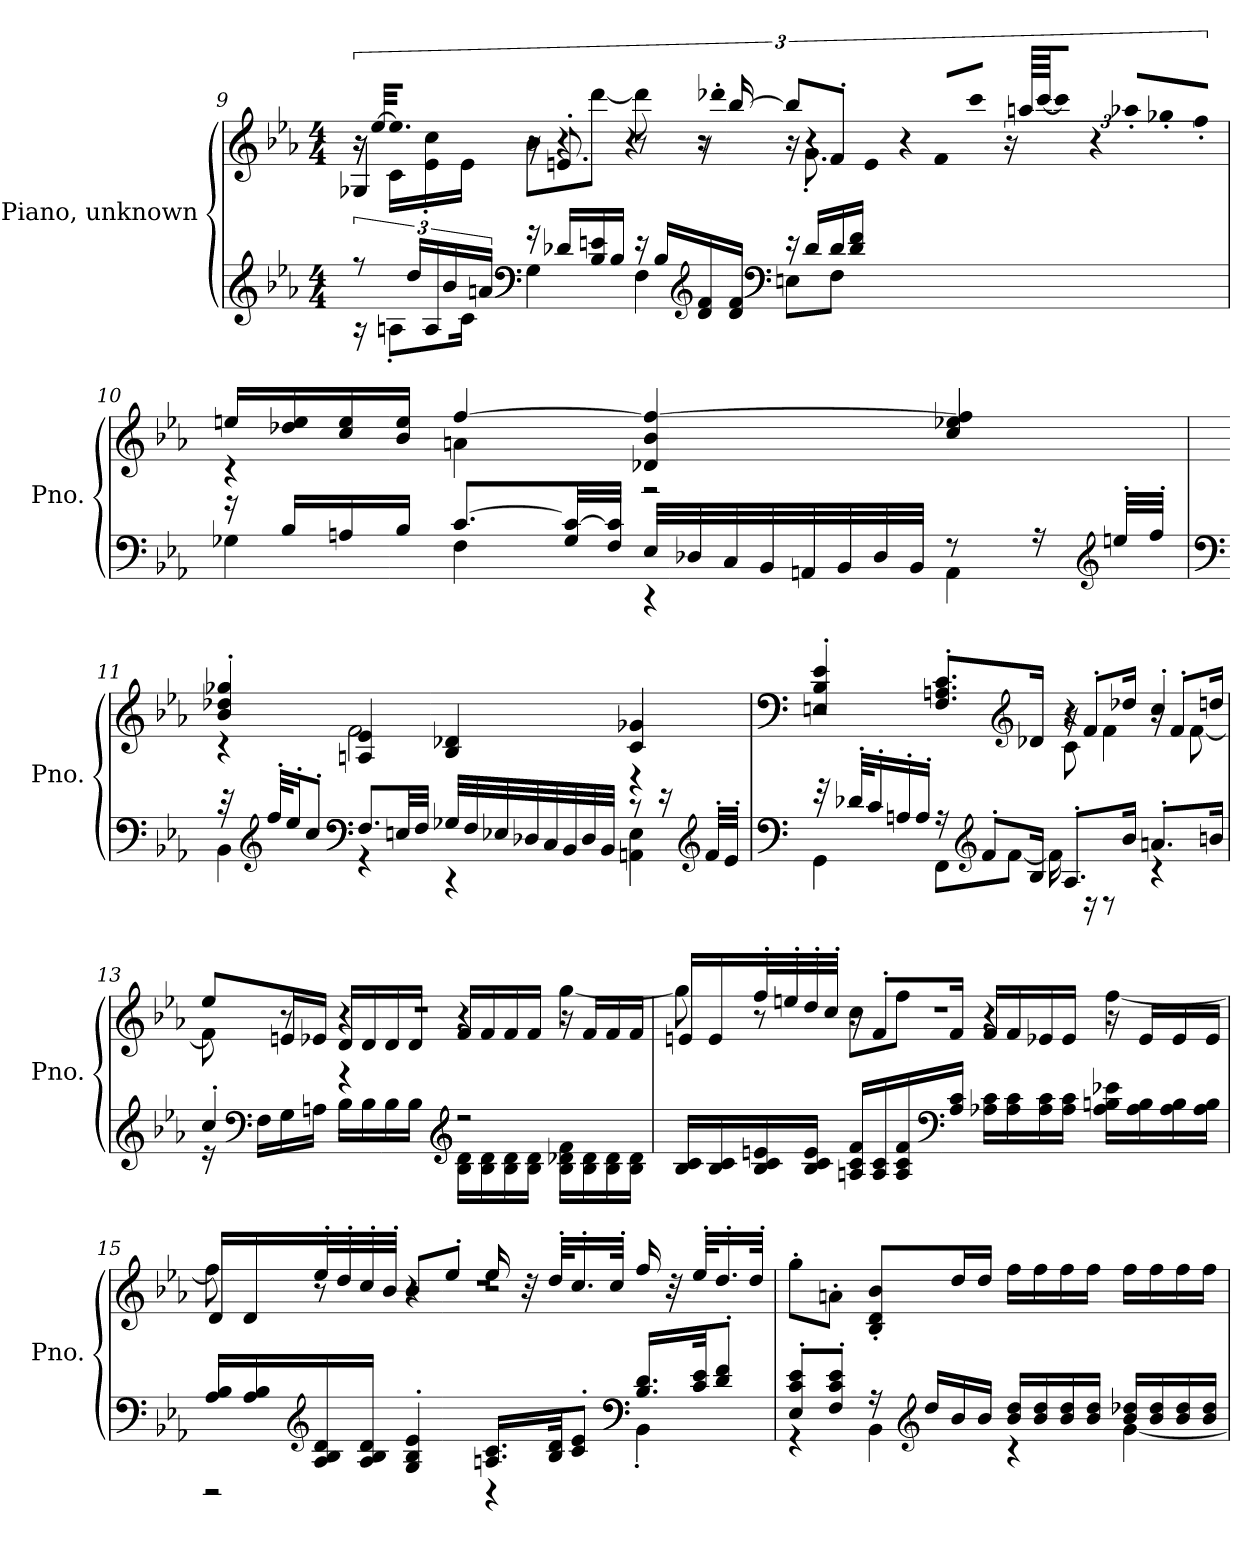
**kern	**kern
*part1	*part1
*staff2	*staff1
*I"Piano, unknown	*
*I'Pno.	*
!!LO:LB:g=z
*clefG2	*clefG2
*k[b-e-a-]	*k[b-e-a-]
*M4/4	*M4/4
=9	=9
*^	*^
*	*	*	*^
12r	16r	24r	16r	4G-X/
.	.	[48ee-/KKL	.	.
.	8An'\L	8.ee-/J]	16c\LL	.
24dd/LL	.	.	.	.
*Xbrackettup	*	*	*	*
24A/	.	.	16e-\' 16cc\'	.
24b-/	.	.	.	.
.	16c\Jk	.	16e-\JJ	.
24an/JJ	.	.	.	.
*clefF4	*	*	*	*
16r	4G\	16r	8b-\L	16r
16d-X/LL	.	32r	.	8.en'/
.	.	32ddd-X'/	.	.
16B-/ 16en/	.	16r	[8ddd-\J	.
16B-/JJ	.	16e/	.	.
16r	4F\	16r	8ddd-\]	8r
16B-/LL	.	16f/LL	.	.
*clefG2	*	*	*	*
16d-/ 16f/	.	16ccc/JJ	8r	16r
16d-/ 16f/JJ	.	24r	.	[16bb-/
.	.	96aan/LLLL	.	.
.	.	[96ccc/JJJ	.	.
*clefF4	*	*	*	*
16r	8En\L	8ccc/J]	16r	8bb-/L]
16d-/LL	.	.	8.g'\	.
16d-/	8F\J	32r	.	8f'/J
.	.	32aa-X'/LLL	.	.
16d-/ 16f/JJ	.	32gg-X'/	.	.
.	.	32ff'/JJJ	.	.
*	*	*	*v	*v
!!LO:PB:g=z
=10	=10	=10	=10
16r	4G-X\	16een/LL	4r
16B-/LL	.	16dd-X/ 16ee/	.
16An/	.	16cc/ 16ee/	.
16B-/JJ	.	16b-/ 16ee/JJ	.
[8.c/L	4F\	[4ff/	4an\
32G-/ 32c/_LL	.	.	.
32F/ 32c/]JJJ	.	.	.
32E-/LLL	4r	4d-X/ 4b-/ 4ff/_	2r
32D-X/	.	.	.
32C/	.	.	.
32BB-/	.	.	.
32AAn/	.	.	.
32BB-/	.	.	.
32D-/	.	.	.
32BB-/JJJ	.	.	.
8r	4AA\	4cc/ 4ee-X/ 4ff/]	.
16r	.	.	.
*clefG2	*	*	*
32een'/LLL	.	.	.
32ff'/JJJ	.	.	.
!!LO:LB:g=z	!!
=11	=11	=11	=11
*clefF4	*	*	*
32r	4BB-\	4b-/' 4dd-X/' 4gg-X/'	4r
*clefG2	*	*	*
32ff'/KLL	.	.	.
16ee-'/J	.	.	.
8cc'/J	.	.	.
*clefF4	*	*	*
8.F/L	4r	4An/ 4e-/	2f\
32En/LL	.	.	.
32F/JJJ	.	.	.
32G-X/LLL	4r	4B-/ 4d-X/	.
32F/	.	.	.
32E-X/	.	.	.
32D-X/	.	.	.
32C/	.	.	.
32BB-/	.	.	.
32D-/	.	.	.
32BB-/JJJ	.	.	.
8r	4AAn\ 4E-\	4c/ 4g-X/	4r
16r	.	.	.
*clefG2	*	*	*
32f'/LLL	.	.	.
32e-'/JJJ	.	.	.
*	*	*v	*v
!!LO:LB:g=z
=12	=12	=12
*clefF4	*	*clefF4
*	*	*^
*	*	*	*^
32r	4GG\	2r	2r	4En/' 4B-/' 4e-/'
32d-X'/KLL	.	.	.	.
16c'/	.	.	.	.
16An'/	.	.	.	.
16A'/JJ	.	.	.	.
16r	8FF\L	.	.	8.F/' 8.An/' 8.c/'L
*clefG2	*	*	*	*
8f'/L	.	.	.	.
.	[8f\J	.	.	.
*	*	*clefG2	*	*
16B-/Jk	.	.	.	16d-X/Jk
8.A'/L	16f\]	4r	8c\	16r
.	16r	.	.	8f'/L
.	8r	.	4f\	.
16b-/Jk	.	.	.	16dd-X/Jk
8.an'/L	4r	4cc'/	.	16r
.	.	.	.	8f'/L
.	.	.	[8f\	.
16bn/Jk	.	.	.	16ddn/Jk
!!LO:LB:g=z	!!	!!
=13	=13	=13	=13	=13
4cc'/	16r	1r	8f\]	8ee-/L
*clefF4	*	*	*	*
.	16F\LL	.	.	.
.	16G\	.	8r	16en/L
.	16An\JJ	.	.	16e-X/JJ
4r	16B-\LL	.	4r	16d/LL
.	16B-\	.	.	16d/
.	16B-\	.	.	16d/
.	16B-\JJ	.	.	16d/JJ
*clefG2	*	*	*	*
2r	16B-\ 16d\LL	.	4r	16f/LL
.	16B-\ 16d\	.	.	16f/
.	16B-\ 16d\	.	.	16f/
.	16B-\ 16d\JJ	.	.	16f/JJ
.	16B-\ 16d-X\ 16f\LL	.	[4gg\	16r
.	16B-\ 16d-\	.	.	16f/LL
.	16B-\ 16d-\	.	.	16f/
.	16B-\ 16d-\JJ	.	.	16f/JJ
*v	*v	*	*	*
!!LO:LB:g=z	!!	!!
=14	=14	=14	=14
16B-/ 16c/LL	1r	8gg\]	16en/LL
16B-/ 16c/	.	.	16e/
16B-/ 16c/ 16en/	.	8r	32ff'/L
.	.	.	32een'/
16B-/ 16c/ 16e/JJ	.	.	32dd'/
.	.	.	32cc'/JJJ
16An/ 16c/ 16f/LL	.	8cc\L	16r
16A/ 16c/	.	.	8f'/L
16A/ 16c/ 16f/	.	8ff\J	.
*clefF4	*	*	*
16A/ 16c/JJ	.	.	16f/Jk
16A-X\ 16c\LL	.	4r	16f/LL
16A-\ 16c\	.	.	16f/
16A-\ 16c\	.	.	16e-X/
16A-\ 16c\JJ	.	.	16e-/JJ
16A-\ 16Bn\ 16e-X\LL	.	[4ff\	16r
16A-\ 16B\	.	.	16e-/LL
16A-\ 16B\	.	.	16e-/
16A-\ 16B\JJ	.	.	16e-/JJ
!!LO:LB:g=z	!!	!!
=15	=15	=15	=15
*^	*	*	*
16A-/ 16B-/LL	2r	1r	8ff\]	16d/LL
16A-/ 16B-/	.	.	.	16d/
*clefG2	*	*	*	*
16A-/ 16B-/ 16d/	.	.	8r	32ee-'/L
.	.	.	.	32dd'/
16A-/ 16B-/ 16d/JJ	.	.	.	32cc'/
.	.	.	.	32b-'/JJJ
4G/' 4B-/' 4e-/'	.	.	4r	8b-/L
.	.	.	.	8ee-'/J
16.An/ 16.c/LL	4r	.	2r	16ee-/
.	.	.	.	32r
32B-/ 32d/JK	.	.	.	32dd'/KLL
8c/' 8e-/'J	.	.	.	16.cc'/
.	.	.	.	32cc'/JJk
*clefF4	*	*	*	*
16.B-/ 16.d/LL	4BB-'\	.	.	16ff/
.	.	.	.	32r
32c/ 32e-/JK	.	.	.	32ee-'/KLL
8d/' 8f/'J	.	.	.	16.dd'/
.	.	.	.	32dd'/JJk
*	*	*v	*v	*v
=16	=16	=16
8E-/' 8c/' 8e-/'L	4r	8gg'\L
8F/' 8c/' 8e-/'J	.	8an'\J
16r	4BB-\	8B-/' 8d/' 8b-/'L
*clefG2	*	*
16dd/LL	.	.
16b-/	.	16dd/L
16b-/JJ	.	16dd/JJ
16b-/ 16dd/LL	4r	16ff\LL
16b-/ 16dd/	.	16ff\
16b-/ 16dd/	.	16ff\
16b-/ 16dd/JJ	.	16ff\JJ
16b-/ 16dd-X/LL	[4g\	16ff\LL
16b-/ 16dd-/	.	16ff\
16b-/ 16dd-/	.	16ff\
16b-/ 16dd-/JJ	.	16ff\JJ
*v	*v	*
=	=
*-	*-
